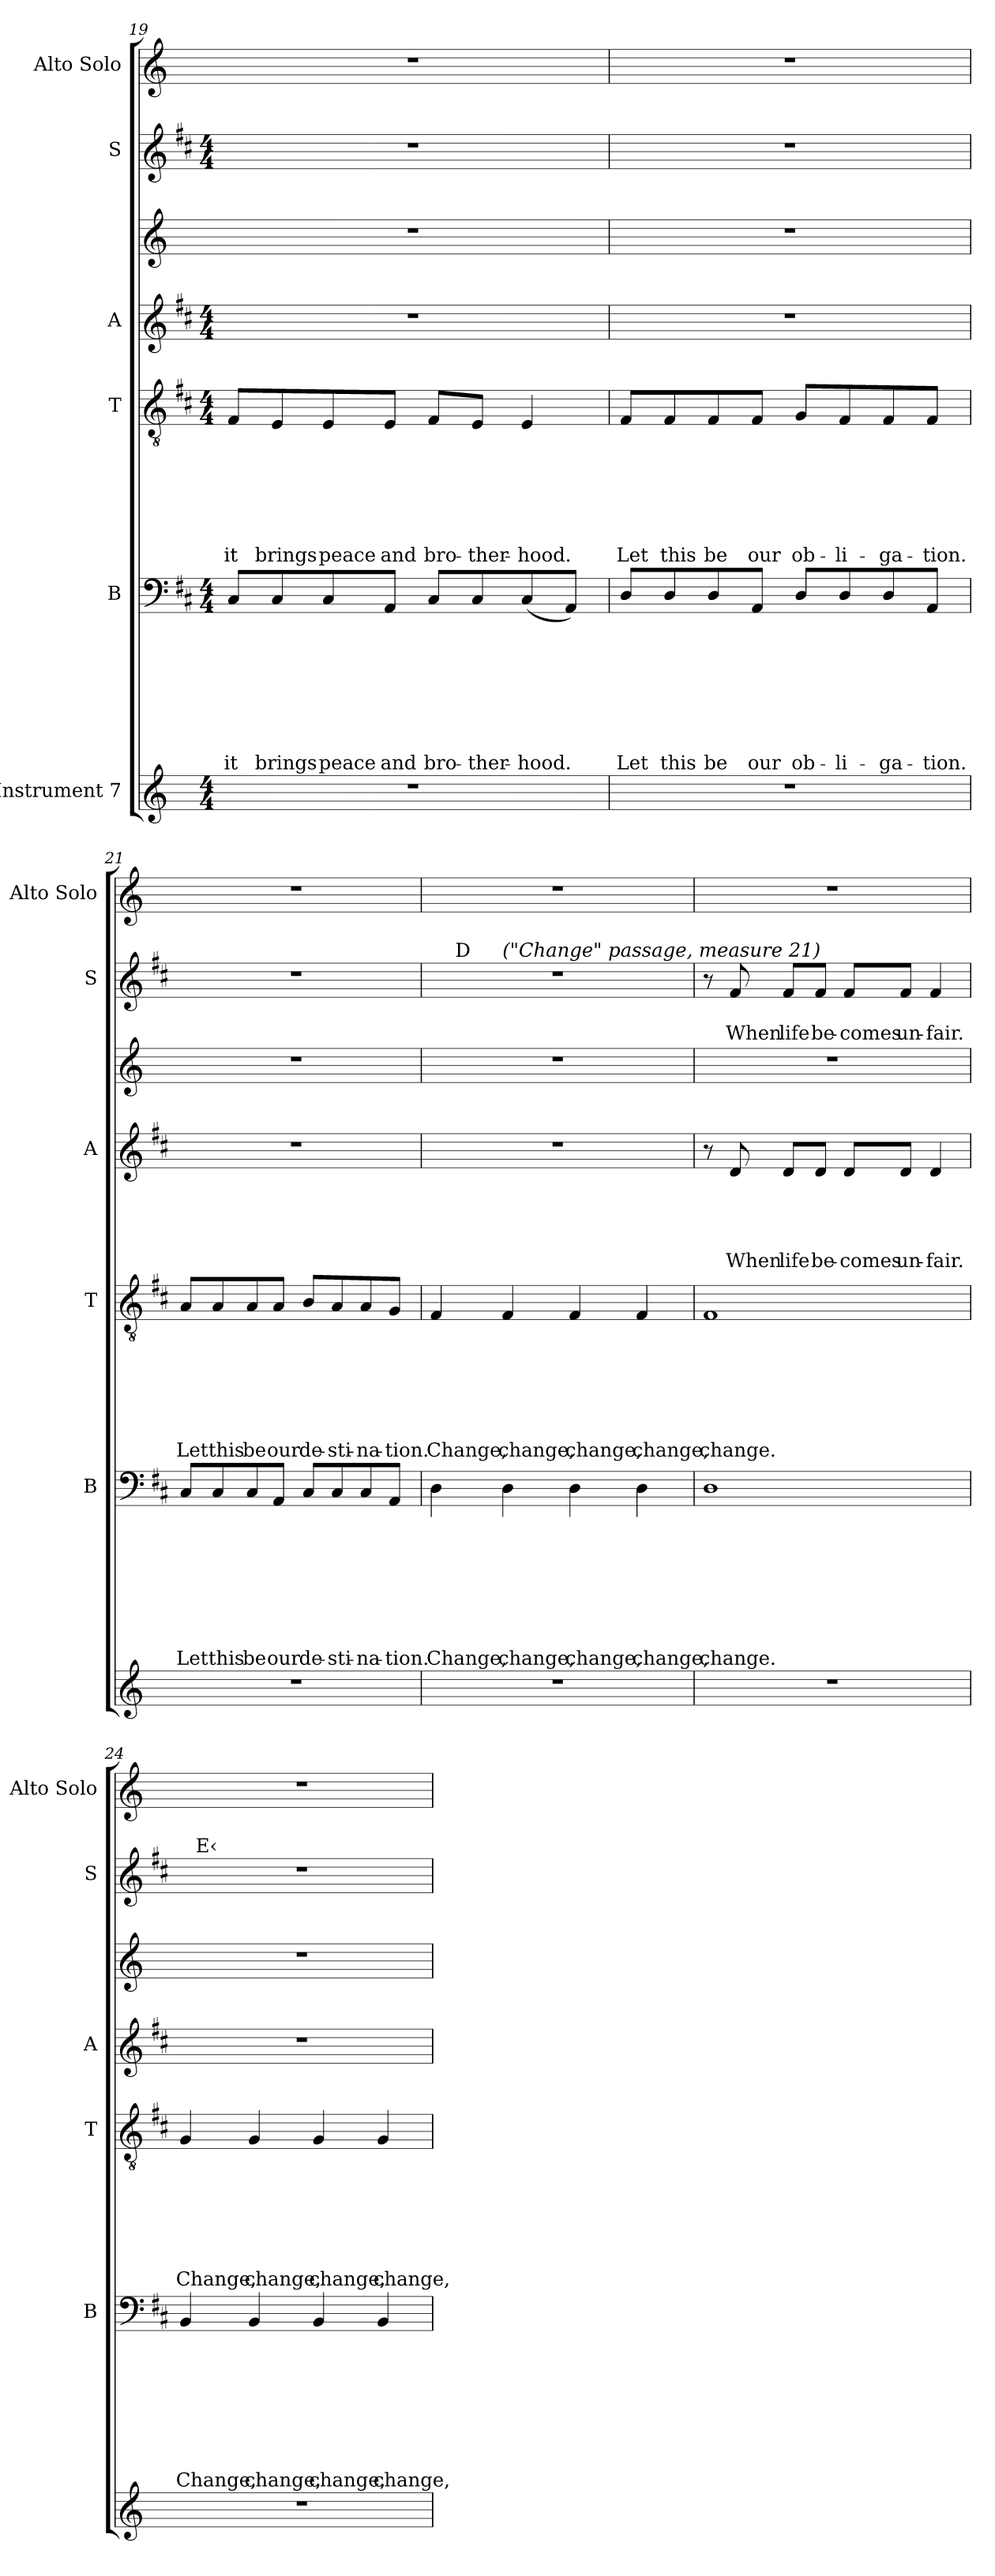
**kern	**kern	**text	**text	**text	**text	**text	**text	**text	**text	**kern	**text	**text	**text	**text	**text	**text	**text	**kern	**text	**text	**text	**text	**text	**kern	**kern	**text	**text	**kern
*part7	*part6	*part6	*part6	*part6	*part6	*part6	*part6	*part6	*part6	*part5	*part5	*part5	*part5	*part5	*part5	*part5	*part5	*part4	*part4	*part4	*part4	*part4	*part4	*part3	*part2	*part2	*part2	*part1
*staff7	*staff6	*staff6	*staff6	*staff6	*staff6	*staff6	*staff6	*staff6	*staff6	*staff5	*staff5	*staff5	*staff5	*staff5	*staff5	*staff5	*staff5	*staff4	*staff4	*staff4	*staff4	*staff4	*staff4	*staff3	*staff2	*staff2	*staff2	*staff1
*I"Instrument 7	*I"B	*	*	*	*	*	*	*	*	*I"T	*	*	*	*	*	*	*	*I"A	*	*	*	*	*	*	*I"S	*	*	*I"Alto Solo
*	*I'B	*	*	*	*	*	*	*	*	*I'T	*	*	*	*	*	*	*	*I'A	*	*	*	*	*	*	*I'S	*	*	*I'Alto Solo
!!LO:PB:g=z
*clefG2	*clefF4	*	*	*	*	*	*	*	*	*clefGv2	*	*	*	*	*	*	*	*clefG2	*	*	*	*	*	*clefG2	*clefG2	*	*	*clefG2
*k[]	*k[f#c#]	*	*	*	*	*	*	*	*	*k[f#c#]	*	*	*	*	*	*	*	*k[f#c#]	*	*	*	*	*	*k[]	*k[f#c#]	*	*	*k[]
*C:	*D:	*	*	*	*	*	*	*	*	*D:	*	*	*	*	*	*	*	*D:	*	*	*	*	*	*C:	*D:	*	*	*C:
*M4/4	*M4/4	*	*	*	*	*	*	*	*	*M4/4	*	*	*	*	*	*	*	*M4/4	*	*	*	*	*	*	*M4/4	*	*	*
=19	=19	=19	=19	=19	=19	=19	=19	=19	=19	=19	=19	=19	=19	=19	=19	=19	=19	=19	=19	=19	=19	=19	=19	=19	=19	=19	=19	=19
!	!	!	!	!	!	!	!	!	!LO:LY:b	!	!	!	!	!	!	!	!LO:LY:b	!	!	!	!	!	!	!	!	!	!	!
1r	8C#/L	.	.	.	.	.	.	.	it	8F#/L	.	.	.	.	.	.	it	1r	.	.	.	.	.	1r	1r	.	.	1r
!	!	!	!	!	!	!	!	!	!LO:LY:b	!	!	!	!	!	!	!	!LO:LY:b	!	!	!	!	!	!	!	!	!	!	!
.	8C#/	.	.	.	.	.	.	.	brings	8E/	.	.	.	.	.	.	brings	.	.	.	.	.	.	.	.	.	.	.
!	!	!	!	!	!	!	!	!	!LO:LY:b	!	!	!	!	!	!	!	!LO:LY:b	!	!	!	!	!	!	!	!	!	!	!
.	8C#/	.	.	.	.	.	.	.	peace	8E/	.	.	.	.	.	.	peace	.	.	.	.	.	.	.	.	.	.	.
!	!	!	!	!	!	!	!	!	!LO:LY:b	!	!	!	!	!	!	!	!LO:LY:b	!	!	!	!	!	!	!	!	!	!	!
.	8AA/J	.	.	.	.	.	.	.	and	8E/J	.	.	.	.	.	.	and	.	.	.	.	.	.	.	.	.	.	.
!	!	!	!	!	!	!	!	!	!LO:LY:b	!	!	!	!	!	!	!	!LO:LY:b	!	!	!	!	!	!	!	!	!	!	!
.	8C#/L	.	.	.	.	.	.	.	bro-	8F#/L	.	.	.	.	.	.	bro-	.	.	.	.	.	.	.	.	.	.	.
!	!	!	!	!	!	!	!	!	!LO:LY:b	!	!	!	!	!	!	!	!LO:LY:b	!	!	!	!	!	!	!	!	!	!	!
.	8C#/	.	.	.	.	.	.	.	-ther-	8E/J	.	.	.	.	.	.	-ther-	.	.	.	.	.	.	.	.	.	.	.
!	!	!	!	!	!	!	!	!	!LO:LY:b	!	!	!	!	!	!	!	!LO:LY:b	!	!	!	!	!	!	!	!	!	!	!
.	(<8C#/	.	.	.	.	.	.	.	-hood.	4E/	.	.	.	.	.	.	-hood.	.	.	.	.	.	.	.	.	.	.	.
.	8AA/J)	.	.	.	.	.	.	.	.	.	.	.	.	.	.	.	.	.	.	.	.	.	.	.	.	.	.	.
=20	=20	=20	=20	=20	=20	=20	=20	=20	=20	=20	=20	=20	=20	=20	=20	=20	=20	=20	=20	=20	=20	=20	=20	=20	=20	=20	=20	=20
!	!	!	!	!	!	!	!	!	!LO:LY:b	!	!	!	!	!	!	!	!LO:LY:b	!	!	!	!	!	!	!	!	!	!	!
1r	8D/L	.	.	.	.	.	.	.	Let	8F#/L	.	.	.	.	.	.	Let	1r	.	.	.	.	.	1r	1r	.	.	1r
!	!	!	!	!	!	!	!	!	!LO:LY:b	!	!	!	!	!	!	!	!LO:LY:b	!	!	!	!	!	!	!	!	!	!	!
.	8D/	.	.	.	.	.	.	.	this	8F#/	.	.	.	.	.	.	this	.	.	.	.	.	.	.	.	.	.	.
!	!	!	!	!	!	!	!	!	!LO:LY:b	!	!	!	!	!	!	!	!LO:LY:b	!	!	!	!	!	!	!	!	!	!	!
.	8D/	.	.	.	.	.	.	.	be	8F#/	.	.	.	.	.	.	be	.	.	.	.	.	.	.	.	.	.	.
!	!	!	!	!	!	!	!	!	!LO:LY:b	!	!	!	!	!	!	!	!LO:LY:b	!	!	!	!	!	!	!	!	!	!	!
.	8AA/J	.	.	.	.	.	.	.	our	8F#/J	.	.	.	.	.	.	our	.	.	.	.	.	.	.	.	.	.	.
!	!	!	!	!	!	!	!	!	!LO:LY:b	!	!	!	!	!	!	!	!LO:LY:b	!	!	!	!	!	!	!	!	!	!	!
.	8D/L	.	.	.	.	.	.	.	ob-	8G/L	.	.	.	.	.	.	ob-	.	.	.	.	.	.	.	.	.	.	.
!	!	!	!	!	!	!	!	!	!LO:LY:b	!	!	!	!	!	!	!	!LO:LY:b	!	!	!	!	!	!	!	!	!	!	!
.	8D/	.	.	.	.	.	.	.	-li-	8F#/	.	.	.	.	.	.	-li-	.	.	.	.	.	.	.	.	.	.	.
!	!	!	!	!	!	!	!	!	!LO:LY:b	!	!	!	!	!	!	!	!LO:LY:b	!	!	!	!	!	!	!	!	!	!	!
.	8D/	.	.	.	.	.	.	.	-ga-	8F#/	.	.	.	.	.	.	-ga-	.	.	.	.	.	.	.	.	.	.	.
!	!	!	!	!	!	!	!	!	!LO:LY:b	!	!	!	!	!	!	!	!LO:LY:b	!	!	!	!	!	!	!	!	!	!	!
.	8AA/J	.	.	.	.	.	.	.	-tion.	8F#/J	.	.	.	.	.	.	-tion.	.	.	.	.	.	.	.	.	.	.	.
=21	=21	=21	=21	=21	=21	=21	=21	=21	=21	=21	=21	=21	=21	=21	=21	=21	=21	=21	=21	=21	=21	=21	=21	=21	=21	=21	=21	=21
!	!	!	!	!	!	!	!	!	!LO:LY:b	!	!	!	!	!	!	!	!LO:LY:b	!	!	!	!	!	!	!	!	!	!	!
1r	8C#/L	.	.	.	.	.	.	.	Let	8A/L	.	.	.	.	.	.	Let	1r	.	.	.	.	.	1r	1r	.	.	1r
!	!	!	!	!	!	!	!	!	!LO:LY:b	!	!	!	!	!	!	!	!LO:LY:b	!	!	!	!	!	!	!	!	!	!	!
.	8C#/	.	.	.	.	.	.	.	this	8A/	.	.	.	.	.	.	this	.	.	.	.	.	.	.	.	.	.	.
!	!	!	!	!	!	!	!	!	!LO:LY:b	!	!	!	!	!	!	!	!LO:LY:b	!	!	!	!	!	!	!	!	!	!	!
.	8C#/	.	.	.	.	.	.	.	be	8A/	.	.	.	.	.	.	be	.	.	.	.	.	.	.	.	.	.	.
!	!	!	!	!	!	!	!	!	!LO:LY:b	!	!	!	!	!	!	!	!LO:LY:b	!	!	!	!	!	!	!	!	!	!	!
.	8AA/J	.	.	.	.	.	.	.	our	8A/J	.	.	.	.	.	.	our	.	.	.	.	.	.	.	.	.	.	.
!	!	!	!	!	!	!	!	!	!LO:LY:b	!	!	!	!	!	!	!	!LO:LY:b	!	!	!	!	!	!	!	!	!	!	!
.	8C#/L	.	.	.	.	.	.	.	de-	8B/L	.	.	.	.	.	.	de-	.	.	.	.	.	.	.	.	.	.	.
!	!	!	!	!	!	!	!	!	!LO:LY:b	!	!	!	!	!	!	!	!LO:LY:b	!	!	!	!	!	!	!	!	!	!	!
.	8C#/	.	.	.	.	.	.	.	-sti-	8A/	.	.	.	.	.	.	-sti-	.	.	.	.	.	.	.	.	.	.	.
!	!	!	!	!	!	!	!	!	!LO:LY:b	!	!	!	!	!	!	!	!LO:LY:b	!	!	!	!	!	!	!	!	!	!	!
.	8C#/	.	.	.	.	.	.	.	-na-	8A/	.	.	.	.	.	.	-na-	.	.	.	.	.	.	.	.	.	.	.
!	!	!	!	!	!	!	!	!	!LO:LY:b	!	!	!	!	!	!	!	!LO:LY:b	!	!	!	!	!	!	!	!	!	!	!
.	8AA/J	.	.	.	.	.	.	.	-tion.	8G/J	.	.	.	.	.	.	-tion.	.	.	.	.	.	.	.	.	.	.	.
!!LO:LB:g=z
=22	=22	=22	=22	=22	=22	=22	=22	=22	=22	=22	=22	=22	=22	=22	=22	=22	=22	=22	=22	=22	=22	=22	=22	=22	=22	=22	=22	=22
!	!	!	!	!	!	!	!	!	!	!	!	!	!	!	!	!	!	!	!	!	!	!	!	!	!LO:TX:a:t=C21	!	!	!
!	!	!	!	!	!	!	!	!	!LO:LY:b	!	!	!	!	!	!	!	!LO:LY:b	!	!	!	!	!	!	!	!	!	!	!
*	*	*	*	*	*	*	*	*	*	*	*	*	*	*	*	*	*	*	*	*	*	*	*	*	*^	*	*	*
*	*	*	*	*	*	*	*	*	*	*	*	*	*	*	*	*	*	*	*	*	*	*	*	*	*	*^	*	*	*
1r	4D\	.	.	.	.	.	.	.	Change,	4F#/	.	.	.	.	.	.	Change,	1r	.	.	.	.	.	1r	1r	16ryy	4ryy	.	.	1r
!	!	!	!	!	!	!	!	!	!	!	!	!	!	!	!	!	!	!	!	!	!	!	!	!	!	!LO:TX:a:t=D	!	!	!	!
.	.	.	.	.	.	.	.	.	.	.	.	.	.	.	.	.	.	.	.	.	.	.	.	.	.	2...ryy	.	.	.	.
!	!	!	!	!	!	!	!	!	!	!	!	!	!	!	!	!	!	!	!	!	!	!	!	!	!	!	!LO:TX:a:i:t=("Change" passage, measure 21)	!	!	!
!	!	!	!	!	!	!	!	!	!LO:LY:b	!	!	!	!	!	!	!	!LO:LY:b	!	!	!	!	!	!	!	!	!	!	!	!	!
.	4D\	.	.	.	.	.	.	.	change,	4F#/	.	.	.	.	.	.	change,	.	.	.	.	.	.	.	.	.	2.ryy	.	.	.
!	!	!	!	!	!	!	!	!	!LO:LY:b	!	!	!	!	!	!	!	!LO:LY:b	!	!	!	!	!	!	!	!	!	!	!	!	!
.	4D\	.	.	.	.	.	.	.	change,	4F#/	.	.	.	.	.	.	change,	.	.	.	.	.	.	.	.	.	.	.	.	.
!	!	!	!	!	!	!	!	!	!LO:LY:b	!	!	!	!	!	!	!	!LO:LY:b	!	!	!	!	!	!	!	!	!	!	!	!	!
.	4D\	.	.	.	.	.	.	.	change,	4F#/	.	.	.	.	.	.	change,	.	.	.	.	.	.	.	.	.	.	.	.	.
=23	=23	=23	=23	=23	=23	=23	=23	=23	=23	=23	=23	=23	=23	=23	=23	=23	=23	=23	=23	=23	=23	=23	=23	=23	=23	=23	=23	=23	=23	=23
!	!	!	!	!	!	!	!	!	!LO:LY:b	!	!	!	!	!	!	!	!LO:LY:b	!	!	!	!	!	!	!	!	!	!	!	!	!
*	*	*	*	*	*	*	*	*	*	*	*	*	*	*	*	*	*	*	*	*	*	*	*	*	*v	*v	*v	*	*	*
1r	1D	.	.	.	.	.	.	.	change.	1F#	.	.	.	.	.	.	change.	8r	.	.	.	.	.	1r	8r	.	.	1r
!	!	!	!	!	!	!	!	!	!	!	!	!	!	!	!	!	!	!	!	!	!	!	!LO:LY:b	!	!	!	!LO:LY:b	!
.	.	.	.	.	.	.	.	.	.	.	.	.	.	.	.	.	.	8d/	.	.	.	.	When	.	8f#/	.	When	.
!	!	!	!	!	!	!	!	!	!	!	!	!	!	!	!	!	!	!	!	!	!	!	!LO:LY:b	!	!	!	!LO:LY:b	!
.	.	.	.	.	.	.	.	.	.	.	.	.	.	.	.	.	.	8d/L	.	.	.	.	life	.	8f#/L	.	life	.
!	!	!	!	!	!	!	!	!	!	!	!	!	!	!	!	!	!	!	!	!	!	!	!LO:LY:b	!	!	!	!LO:LY:b	!
.	.	.	.	.	.	.	.	.	.	.	.	.	.	.	.	.	.	8d/J	.	.	.	.	be-	.	8f#/J	.	be-	.
!	!	!	!	!	!	!	!	!	!	!	!	!	!	!	!	!	!	!	!	!	!	!	!LO:LY:b	!	!	!	!LO:LY:b	!
.	.	.	.	.	.	.	.	.	.	.	.	.	.	.	.	.	.	8d/L	.	.	.	.	-comes	.	8f#/L	.	-comes	.
!	!	!	!	!	!	!	!	!	!	!	!	!	!	!	!	!	!	!	!	!	!	!	!LO:LY:b	!	!	!	!LO:LY:b	!
.	.	.	.	.	.	.	.	.	.	.	.	.	.	.	.	.	.	8d/J	.	.	.	.	un-	.	8f#/J	.	un-	.
!	!	!	!	!	!	!	!	!	!	!	!	!	!	!	!	!	!	!	!	!	!	!	!LO:LY:b	!	!	!	!LO:LY:b	!
.	.	.	.	.	.	.	.	.	.	.	.	.	.	.	.	.	.	4d/	.	.	.	.	-fair.	.	4f#/	.	-fair.	.
=24	=24	=24	=24	=24	=24	=24	=24	=24	=24	=24	=24	=24	=24	=24	=24	=24	=24	=24	=24	=24	=24	=24	=24	=24	=24	=24	=24	=24
!	!	!	!	!	!	!	!	!	!LO:LY:b	!	!	!	!	!	!	!	!LO:LY:b	!	!	!	!	!	!	!	!	!	!	!
*	*	*	*	*	*	*	*	*	*	*	*	*	*	*	*	*	*	*	*	*	*	*	*	*	*^	*	*	*
1r	4BB/	.	.	.	.	.	.	.	Change,	4G/	.	.	.	.	.	.	Change,	1r	.	.	.	.	.	1r	1r	32ryy	.	.	1r
!	!	!	!	!	!	!	!	!	!	!	!	!	!	!	!	!	!	!	!	!	!	!	!	!	!	!LO:TX:a:t=E‹	!	!	!
.	.	.	.	.	.	.	.	.	.	.	.	.	.	.	.	.	.	.	.	.	.	.	.	.	.	2ryy	.	.	.
!	!	!	!	!	!	!	!	!	!LO:LY:b	!	!	!	!	!	!	!	!LO:LY:b	!	!	!	!	!	!	!	!	!	!	!	!
.	4BB/	.	.	.	.	.	.	.	change,	4G/	.	.	.	.	.	.	change,	.	.	.	.	.	.	.	.	.	.	.	.
!	!	!	!	!	!	!	!	!	!LO:LY:b	!	!	!	!	!	!	!	!LO:LY:b	!	!	!	!	!	!	!	!	!	!	!	!
.	4BB/	.	.	.	.	.	.	.	change,	4G/	.	.	.	.	.	.	change,	.	.	.	.	.	.	.	.	.	.	.	.
.	.	.	.	.	.	.	.	.	.	.	.	.	.	.	.	.	.	.	.	.	.	.	.	.	.	4...ryy	.	.	.
!	!	!	!	!	!	!	!	!	!LO:LY:b	!	!	!	!	!	!	!	!LO:LY:b	!	!	!	!	!	!	!	!	!	!	!	!
.	4BB/	.	.	.	.	.	.	.	change,	4G/	.	.	.	.	.	.	change,	.	.	.	.	.	.	.	.	.	.	.	.
*	*	*	*	*	*	*	*	*	*	*	*	*	*	*	*	*	*	*	*	*	*	*	*	*	*v	*v	*	*	*
=	=	=	=	=	=	=	=	=	=	=	=	=	=	=	=	=	=	=	=	=	=	=	=	=	=	=	=	=
*-	*-	*-	*-	*-	*-	*-	*-	*-	*-	*-	*-	*-	*-	*-	*-	*-	*-	*-	*-	*-	*-	*-	*-	*-	*-	*-	*-	*-
